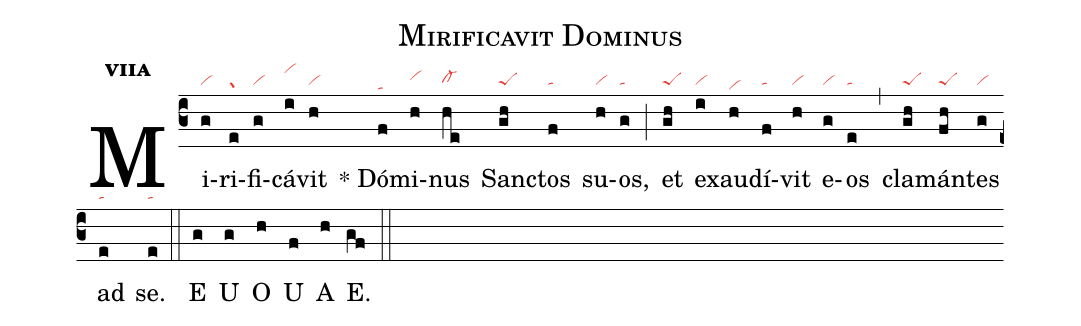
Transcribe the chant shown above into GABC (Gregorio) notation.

name:Mirificavit Dominus;
office-part:an;
mode:7a;
nabc-lines:1;
%%
initial-style: 1;
name:Mirificavit Dominus;
mode: 7;
office-part: Antiphona;
annotation: Ant.;
annotation: vii a;
nabc-lines:1;
%%
(c3) Mi(g|vi)ri(e|gr)fi(g|vi)cá(i|vihk)vit(h|vi) <sp>*</sp> Dó(f|tahd)mi(h|vihh)nus(he|cl-hg) Sanc(gh|peS)tos(f|ta) su(h|vi)os,(g|ta) (;) et(gh|peS) ex(i|vi)au(h|vihd)dí(f|ta)vit(h|vi) e(g|vi)os(e|ta) (,) cla(gh|peS)mán(fh|peS)tes(g|vi) ad(e|ta) se.(e|ta) (::)
<eu>E(g) U(g) O(h) U(f) A(h) E.(gf) </eu>(::)
